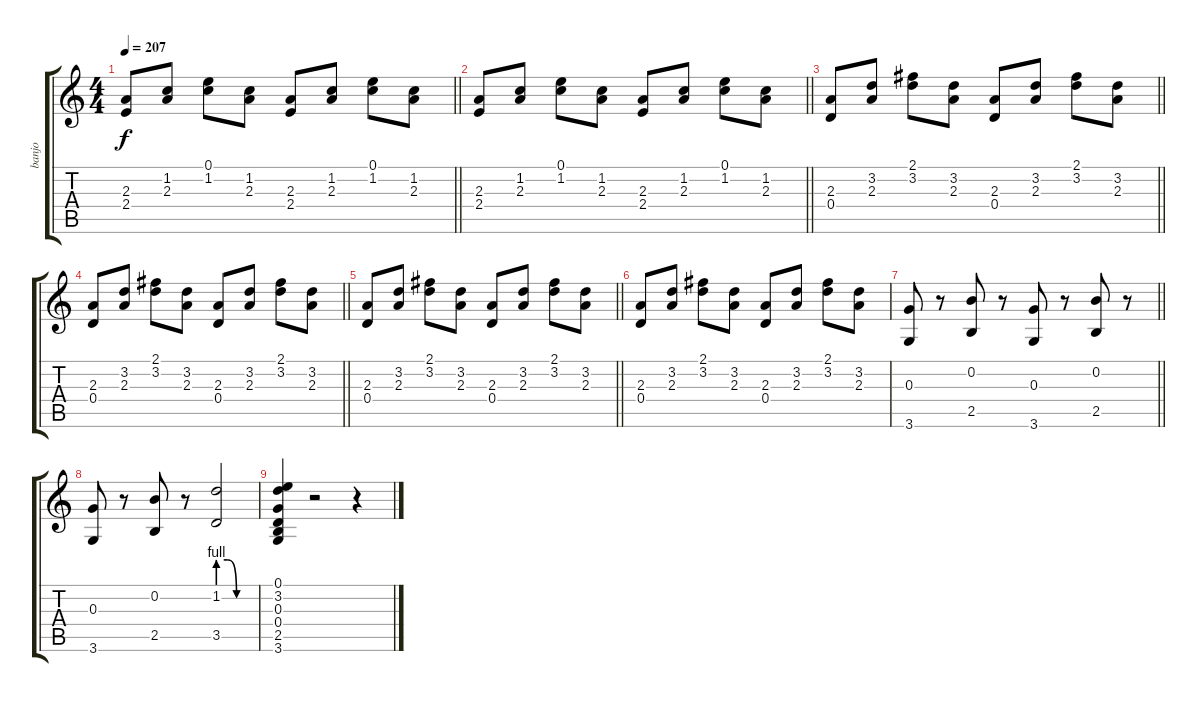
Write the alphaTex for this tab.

\track ("banjo" "banjo") {instrument banjo}
\staff {score tabs}
\tuning (E4 B3 G3 D3 A2 E2) {hide}
\displaytranspose 12
\ts (4 4)
\tempo 207
\clef g2
\barLineRight lightlight
\ks c
(2.3 2.4).8{dy f} (1.2 2.3).8 (0.1 1.2).8 (1.2 2.3).8 (2.3 2.4).8 (1.2 2.3).8 (0.1 1.2).8 (1.2 2.3).8 |
\barLineRight lightlight
(2.3 2.4).8 (1.2 2.3).8 (0.1 1.2).8 (1.2 2.3).8 (2.3 2.4).8 (1.2 2.3).8 (0.1 1.2).8 (1.2 2.3).8 |
\barLineRight lightlight
(2.3 0.4).8 (3.2 2.3).8 (2.1 3.2).8 (3.2 2.3).8 (2.3 0.4).8 (3.2 2.3).8 (2.1 3.2).8 (3.2 2.3).8 |
\barLineRight lightlight
(2.3 0.4).8 (3.2 2.3).8 (2.1 3.2).8 (3.2 2.3).8 (2.3 0.4).8 (3.2 2.3).8 (2.1 3.2).8 (3.2 2.3).8 |
\barLineRight lightlight
(2.3 0.4).8 (3.2 2.3).8 (2.1 3.2).8 (3.2 2.3).8 (2.3 0.4).8 (3.2 2.3).8 (2.1 3.2).8 (3.2 2.3).8 |
(2.3 0.4).8 (3.2 2.3).8 (2.1 3.2).8 (3.2 2.3).8 (2.3 0.4).8 (3.2 2.3).8 (2.1 3.2).8 (3.2 2.3).8 |
\barLineRight lightlight
(0.3 3.6).8 r.8 (0.2 2.5).8 r.8 (0.3 3.6).8 r.8 (0.2 2.5).8 r.8 |
(0.3 3.6).8 r.8 (0.2 2.5).8 r.8 (1.2{be (custom 0 4 15 4 30 0 60 0)} 3.5{be (custom 0 4 15 4 30 0 60 0)}).2 |
(0.1 3.2 0.3 0.4 2.5 3.6).4 r.2 r.4
